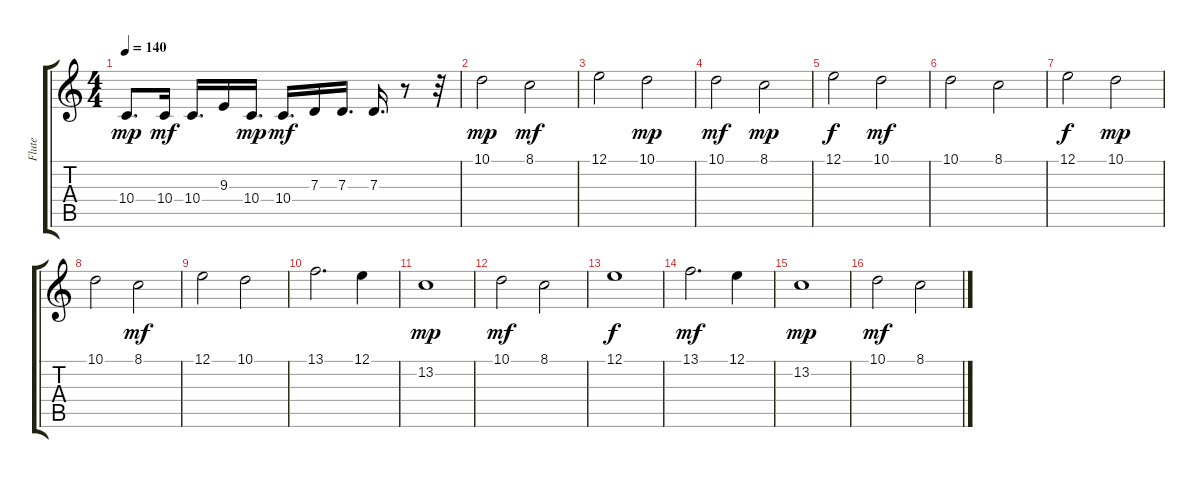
\track ("Flute" "Flute") {instrument flute}
\staff {score tabs}
\tuning (E4 B3 G3 D3 A2 E2) {hide}
\ts (4 4)
\tempo 140
\clef g2
\ks c
10.4.8{d dy mp} 10.4.16{dy mf} 10.4.16{d} 9.3.16 10.4.16{d dy mp} 10.4.16{d dy mf} 7.3.16 7.3.16{d} 7.3.16{d} r.8 r.32 |
10.1.2{dy mp} 8.1.2{dy mf} |
12.1.2 10.1.2{dy mp} |
10.1.2{dy mf} 8.1.2{dy mp} |
12.1.2{dy f} 10.1.2{dy mf} |
10.1.2 8.1.2 |
12.1.2{dy f} 10.1.2{dy mp} |
10.1.2 8.1.2{dy mf} |
12.1.2 10.1.2 |
13.1.2{d} 12.1.4 |
13.2.1{dy mp} |
10.1.2{dy mf} 8.1.2 |
12.1.1{dy f} |
13.1.2{d dy mf} 12.1.4 |
13.2.1{dy mp} |
10.1.2{dy mf} 8.1.2
